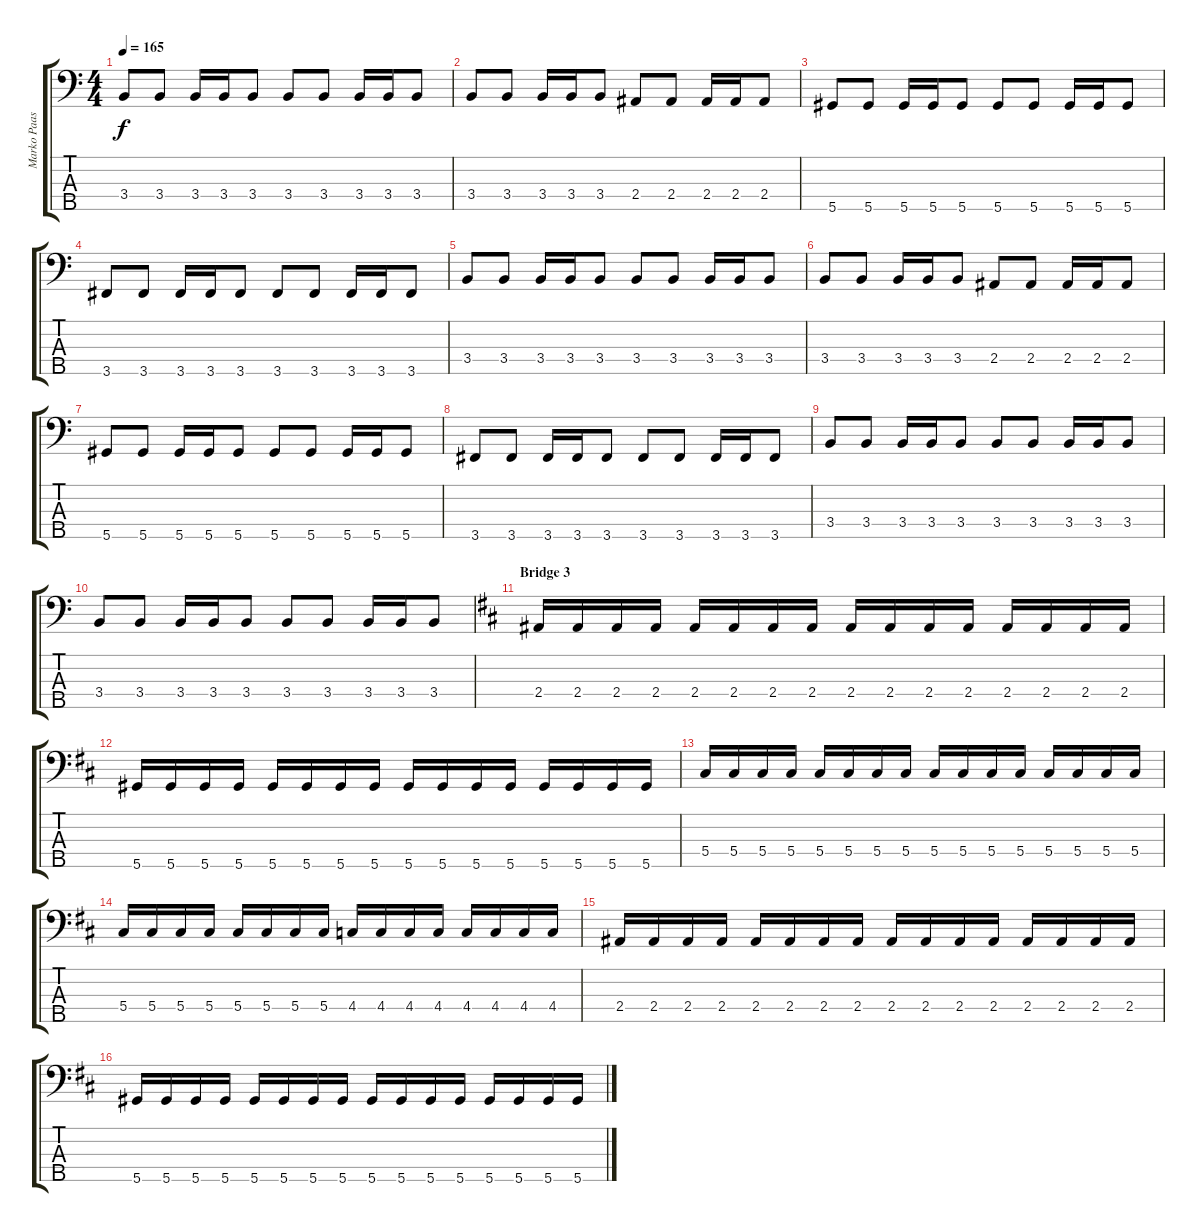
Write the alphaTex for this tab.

\track ("Marko Paasikoski" "Marko Paas") {instrument electricbasspick}
\staff {score tabs}
\tuning (B2 Gb2 Db2 Ab1 Eb1) {hide}
\ts (4 4)
\tempo 165
\clef f4
\ks aminor
3.4.8{dy f} 3.4.8 3.4.16 3.4.16 3.4.8 3.4.8 3.4.8 3.4.16 3.4.16 3.4.8 |
3.4.8 3.4.8 3.4.16 3.4.16 3.4.8 2.4.8 2.4.8 2.4.16 2.4.16 2.4.8 |
5.5.8 5.5.8 5.5.16 5.5.16 5.5.8 5.5.8 5.5.8 5.5.16 5.5.16 5.5.8 |
3.5.8 3.5.8 3.5.16 3.5.16 3.5.8 3.5.8 3.5.8 3.5.16 3.5.16 3.5.8 |
3.4.8 3.4.8 3.4.16 3.4.16 3.4.8 3.4.8 3.4.8 3.4.16 3.4.16 3.4.8 |
3.4.8 3.4.8 3.4.16 3.4.16 3.4.8 2.4.8 2.4.8 2.4.16 2.4.16 2.4.8 |
5.5.8 5.5.8 5.5.16 5.5.16 5.5.8 5.5.8 5.5.8 5.5.16 5.5.16 5.5.8 |
3.5.8 3.5.8 3.5.16 3.5.16 3.5.8 3.5.8 3.5.8 3.5.16 3.5.16 3.5.8 |
3.4.8 3.4.8 3.4.16 3.4.16 3.4.8 3.4.8 3.4.8 3.4.16 3.4.16 3.4.8 |
3.4.8 3.4.8 3.4.16 3.4.16 3.4.8 3.4.8 3.4.8 3.4.16 3.4.16 3.4.8 |
\section ("" "Bridge 3")
\ks bminor
2.4.16 2.4.16 2.4.16 2.4.16 2.4.16 2.4.16 2.4.16 2.4.16 2.4.16 2.4.16 2.4.16 2.4.16 2.4.16 2.4.16 2.4.16 2.4.16 |
5.5.16 5.5.16 5.5.16 5.5.16 5.5.16 5.5.16 5.5.16 5.5.16 5.5.16 5.5.16 5.5.16 5.5.16 5.5.16 5.5.16 5.5.16 5.5.16 |
5.4.16 5.4.16 5.4.16 5.4.16 5.4.16 5.4.16 5.4.16 5.4.16 5.4.16 5.4.16 5.4.16 5.4.16 5.4.16 5.4.16 5.4.16 5.4.16 |
5.4.16 5.4.16 5.4.16 5.4.16 5.4.16 5.4.16 5.4.16 5.4.16 4.4.16 4.4.16 4.4.16 4.4.16 4.4.16 4.4.16 4.4.16 4.4.16 |
2.4.16 2.4.16 2.4.16 2.4.16 2.4.16 2.4.16 2.4.16 2.4.16 2.4.16 2.4.16 2.4.16 2.4.16 2.4.16 2.4.16 2.4.16 2.4.16 |
5.5.16 5.5.16 5.5.16 5.5.16 5.5.16 5.5.16 5.5.16 5.5.16 5.5.16 5.5.16 5.5.16 5.5.16 5.5.16 5.5.16 5.5.16 5.5.16
